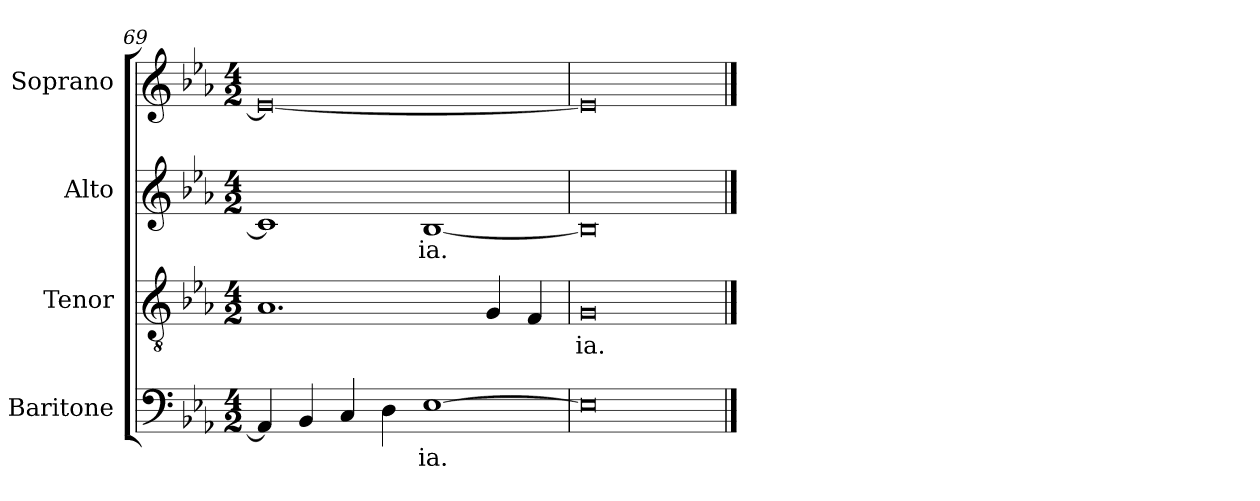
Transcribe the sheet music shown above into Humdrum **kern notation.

**kern	**text	**kern	**text	**kern	**text	**kern
*part4	*part4	*part3	*part3	*part2	*part2	*part1
*staff4	*staff4	*staff3	*staff3	*staff2	*staff2	*staff1
*I"Baritone	*	*I"Tenor	*	*I"Alto	*	*I"Soprano
*I'Bar.	*	*I'T.	*	*I'A.	*	*I'S.
*clefF4	*	*clefGv2	*	*clefG2	*	*clefG2
*	*	*ITrd7c12	*	*	*	*
*k[b-e-a-]	*	*k[b-e-a-]	*	*k[b-e-a-]	*	*k[b-e-a-]
*E-:	*	*E-:	*	*E-:	*	*E-:
*M4/2	*	*M4/2	*	*M4/2	*	*M4/2
=69	=69	=69	=69	=69	=69	=69
4AA-i/]	.	1.AA-i	.	1ci]	.	0e-i_
4BB-i/	.	.	.	.	.	.
4Ci/	.	.	.	.	.	.
4Di\	.	.	.	.	.	.
!	!LO:LY:b:color=#000000	!	!	!	!	!
!	!	!	!	!	!LO:LY:b:color=#000000	!
[1E-i	-ia.	.	.	[1B-i	-ia.	.
.	.	4GGi/	.	.	.	.
.	.	4FFi/	.	.	.	.
=70	=70	=70	=70	=70	=70	=70
!	!	!	!LO:LY:b:color=#000000	!	!	!
0E-i]	.	0GGi	-ia.-	0B-i]	.	0e-i]
==	==	==	==	==	==	==
*-	*-	*-	*-	*-	*-	*-
